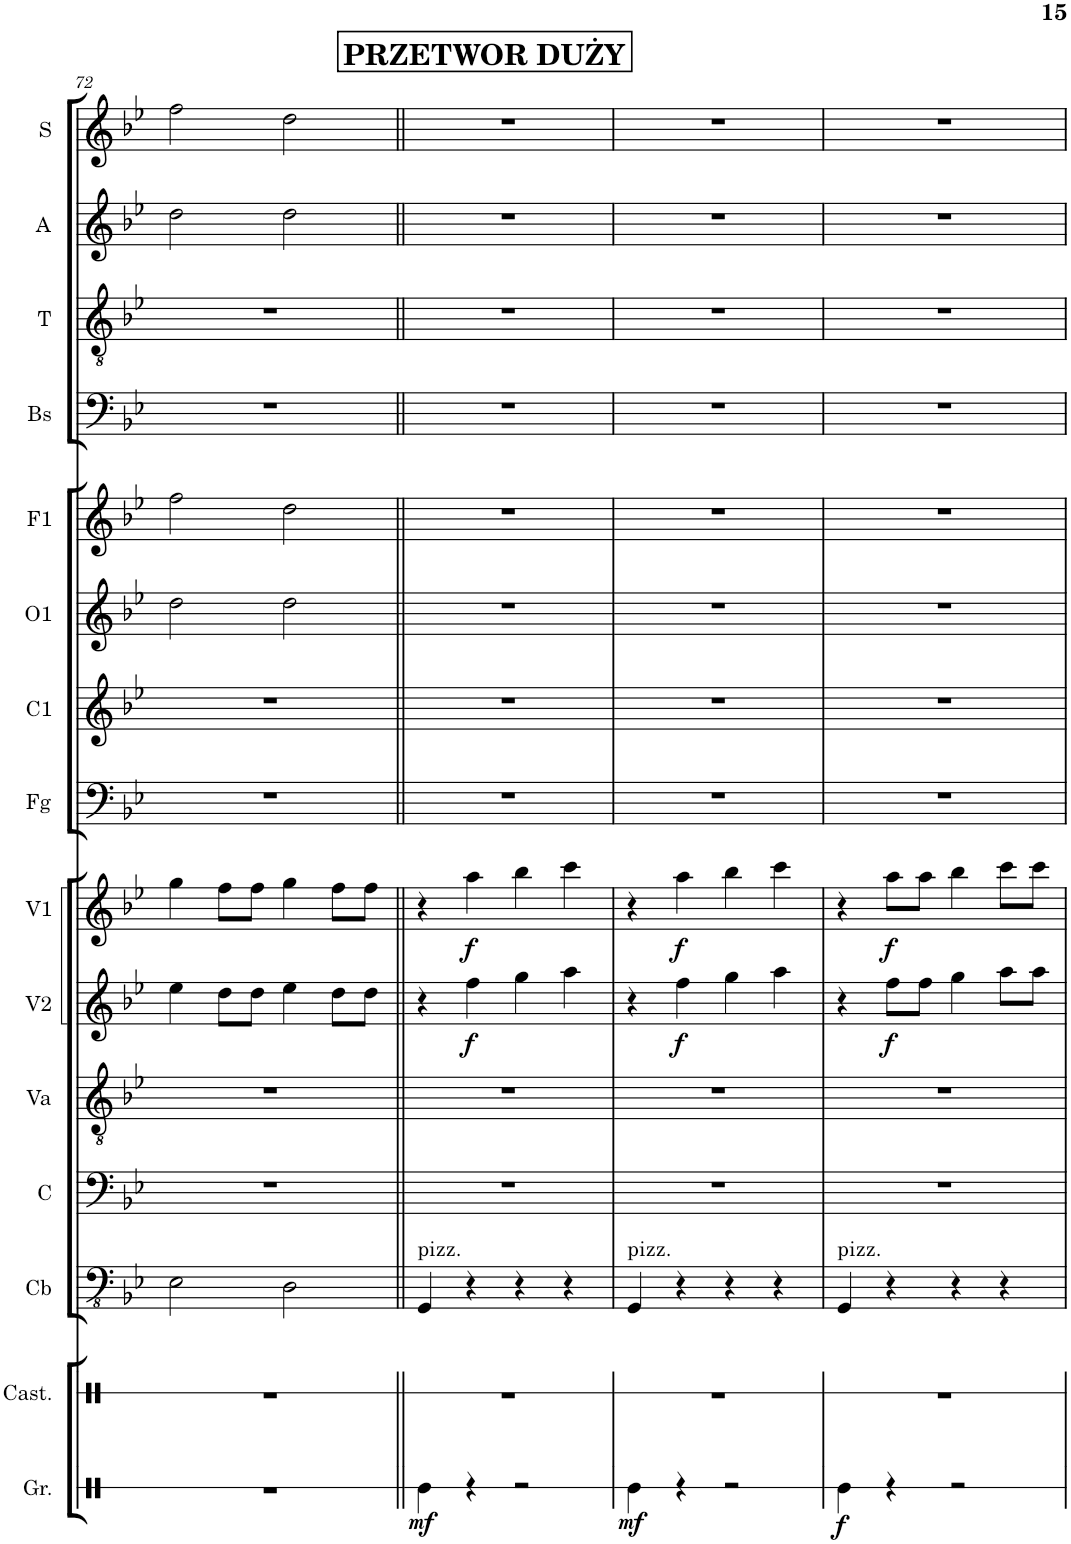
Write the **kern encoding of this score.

**kern	**dynam	**kern	**kern	**kern	**kern	**kern	**dynam	**kern	**dynam	**kern	**kern	**kern	**kern	**kern	**kern	**kern	**kern
*part15	*part15	*part14	*part13	*part12	*part11	*part10	*part10	*part9	*part9	*part8	*part7	*part6	*part5	*part4	*part3	*part2	*part1
*staff15	*staff15	*staff14	*staff13	*staff12	*staff11	*staff10	*staff10	*staff9	*staff9	*staff8	*staff7	*staff6	*staff5	*staff4	*staff3	*staff2	*staff1
*I"Grancassa	*	*I"Castagnette	*I"Cb	*I"C	*I"Va	*I"V2	*	*I"V1	*	*I"Fg	*I"C1	*I"O1	*I"F1	*I"Bs	*I"T	*I"A	*I"S
*I'Gr.	*	*I'Cast.	*I'Cb	*I'C	*I'Va	*I'V2	*	*I'V1	*	*I'Fg	*I'C1	*I'O1	*I'F1	*I'Bs	*I'T	*I'A	*I'S
!!LO:PB:g=z
*clefX	*	*clefX	*clefFv4	*clefF4	*clefGv2	*clefG2	*	*clefG2	*	*clefF4	*clefG2	*clefG2	*clefG2	*clefF4	*clefGv2	*clefG2	*clefG2
*	*	*	*	*	*	*	*	*	*	*	*Trd1c2	*	*	*	*	*	*
*k[]	*	*k[]	*k[b-e-]	*k[b-e-]	*k[b-e-]	*k[b-e-]	*	*k[b-e-]	*	*k[b-e-]	*k[b-e-]	*k[b-e-]	*k[b-e-]	*k[b-e-]	*k[b-e-]	*k[b-e-]	*k[b-e-]
*M4/4	*	*M4/4	*M4/4	*M4/4	*M4/4	*M4/4	*	*M4/4	*	*M4/4	*M4/4	*M4/4	*M4/4	*M4/4	*M4/4	*M4/4	*M4/4
=72	=72	=72	=72	=72	=72	=72	=72	=72	=72	=72	=72	=72	=72	=72	=72	=72	=72
1r	.	1r	2EE-\	1r	1r	4ee-\	.	4gg\	.	1r	1r	2dd\	2ff\	1r	1r	2dd\	2ff\
.	.	.	.	.	.	8dd\L	.	8ff\L	.	.	.	.	.	.	.	.	.
.	.	.	.	.	.	8dd\J	.	8ff\J	.	.	.	.	.	.	.	.	.
.	.	.	2DD\	.	.	4ee-\	.	4gg\	.	.	.	2dd\	2dd\	.	.	2dd\	2dd\
.	.	.	.	.	.	8dd\L	.	8ff\L	.	.	.	.	.	.	.	.	.
.	.	.	.	.	.	8dd\J	.	8ff\J	.	.	.	.	.	.	.	.	.
!!LO:REH:place=s1:a:B:cj:fs=14:t=PRZETWOR DUŻY
=73||	=73||	=73||	=73||	=73||	=73||	=73||	=73||	=73||	=73||	=73||	=73||	=73||	=73||	=73||	=73||	=73||	=73||
!	!	!	!LO:TX:a:t=pizz.	!	!	!	!	!	!	!	!	!	!	!	!	!	!
!	!LO:DY:b	!	!	!	!	!	!	!	!	!	!	!	!	!	!	!	!
4Re\	mf	1r	4GGG/	1r	1r	4r	.	4r	.	1r	1r	1r	1r	1r	1r	1r	1r
!	!	!	!	!	!	!	!LO:DY:b	!	!LO:DY:b	!	!	!	!	!	!	!	!
4r	.	.	4r	.	.	4ff\	f	4aa\	f	.	.	.	.	.	.	.	.
2r	.	.	4r	.	.	4gg\	.	4bb-\	.	.	.	.	.	.	.	.	.
.	.	.	4r	.	.	4aa\	.	4ccc\	.	.	.	.	.	.	.	.	.
=74	=74	=74	=74	=74	=74	=74	=74	=74	=74	=74	=74	=74	=74	=74	=74	=74	=74
!	!	!	!LO:TX:a:t=pizz.	!	!	!	!	!	!	!	!	!	!	!	!	!	!
!	!LO:DY:b	!	!	!	!	!	!	!	!	!	!	!	!	!	!	!	!
4Re\	mf	1r	4GGG/	1r	1r	4r	.	4r	.	1r	1r	1r	1r	1r	1r	1r	1r
!	!	!	!	!	!	!	!LO:DY:b	!	!LO:DY:b	!	!	!	!	!	!	!	!
4r	.	.	4r	.	.	4ff\	f	4aa\	f	.	.	.	.	.	.	.	.
2r	.	.	4r	.	.	4gg\	.	4bb-\	.	.	.	.	.	.	.	.	.
.	.	.	4r	.	.	4aa\	.	4ccc\	.	.	.	.	.	.	.	.	.
=75	=75	=75	=75	=75	=75	=75	=75	=75	=75	=75	=75	=75	=75	=75	=75	=75	=75
!	!	!	!LO:TX:a:t=pizz.	!	!	!	!	!	!	!	!	!	!	!	!	!	!
!	!LO:DY:b	!	!	!	!	!	!	!	!	!	!	!	!	!	!	!	!
4Re\	f	1r	4GGG/	1r	1r	4r	.	4r	.	1r	1r	1r	1r	1r	1r	1r	1r
!	!	!	!	!	!	!	!LO:DY:b	!	!LO:DY:b	!	!	!	!	!	!	!	!
4r	.	.	4r	.	.	8ff\L	f	8aa\L	f	.	.	.	.	.	.	.	.
.	.	.	.	.	.	8ff\J	.	8aa\J	.	.	.	.	.	.	.	.	.
2r	.	.	4r	.	.	4gg\	.	4bb-\	.	.	.	.	.	.	.	.	.
.	.	.	4r	.	.	8aa\L	.	8ccc\L	.	.	.	.	.	.	.	.	.
.	.	.	.	.	.	8aa\J	.	8ccc\J	.	.	.	.	.	.	.	.	.
=	=	=	=	=	=	=	=	=	=	=	=	=	=	=	=	=	=
*-	*-	*-	*-	*-	*-	*-	*-	*-	*-	*-	*-	*-	*-	*-	*-	*-	*-
